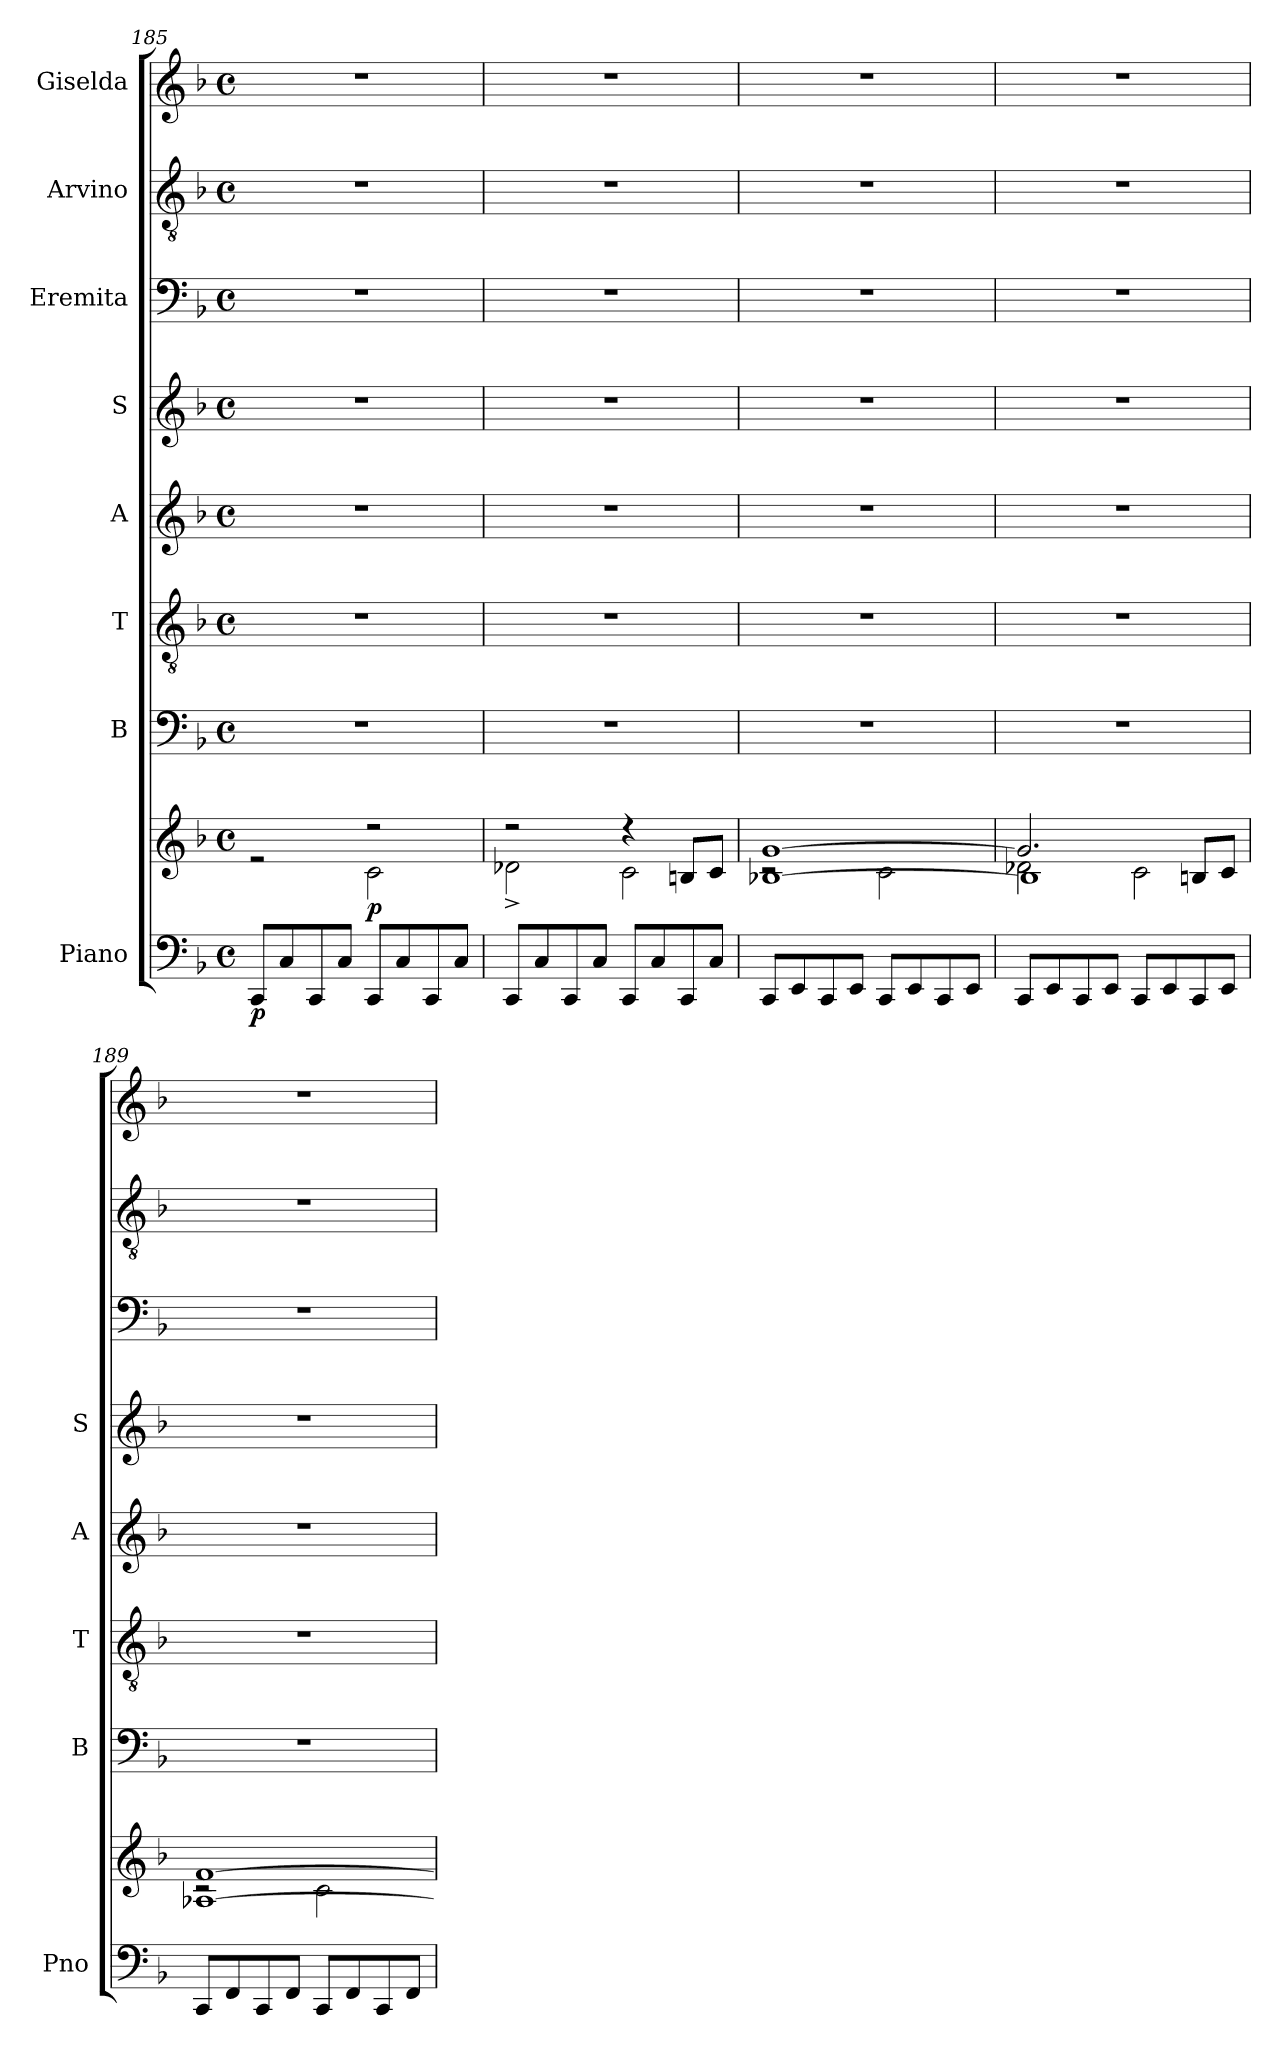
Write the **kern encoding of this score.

**kern	**kern	**dynam	**kern	**kern	**kern	**kern	**kern	**kern	**kern
*part8	*part8	*part8	*part7	*part6	*part5	*part4	*part3	*part2	*part1
*staff9	*staff8	*staff8/9	*staff7	*staff6	*staff5	*staff4	*staff3	*staff2	*staff1
*I"Piano	*	*	*I"B	*I"T	*I"A	*I"S	*I"Eremita	*I"Arvino	*I"Giselda
*I'Pno	*	*	*I'B	*I'T	*I'A	*I'S	*	*	*
!!LO:LB:g=z
*clefF4	*clefG2	*	*clefF4	*clefGv2	*clefG2	*clefG2	*clefF4	*clefGv2	*clefG2
*k[b-]	*k[b-]	*	*k[b-]	*k[b-]	*k[b-]	*k[b-]	*k[b-]	*k[b-]	*k[b-]
*M4/4	*M4/4	*	*M4/4	*M4/4	*M4/4	*M4/4	*M4/4	*M4/4	*M4/4
*met(c)	*met(c)	*	*met(c)	*met(c)	*met(c)	*met(c)	*met(c)	*met(c)	*met(c)
=185	=185	=185	=185	=185	=185	=185	=185	=185	=185
*	*^	*	*	*	*	*	*	*	*
!	!	!	!LO:DY:b=2	!	!	!	!	!	!	!
8CC/L	2re	2ryy	p	1r	1r	1r	1r	1r	1r	1r
8C/	.	.	.	.	.	.	.	.	.	.
8CC/	.	.	.	.	.	.	.	.	.	.
8C/J	.	.	.	.	.	.	.	.	.	.
!	!	!	!LO:DY:b	!	!	!	!	!	!	!
8CC/L	2r	2c\	p	.	.	.	.	.	.	.
8C/	.	.	.	.	.	.	.	.	.	.
8CC/	.	.	.	.	.	.	.	.	.	.
8C/J	.	.	.	.	.	.	.	.	.	.
=186	=186	=186	=186	=186	=186	=186	=186	=186	=186	=186
8CC/L	2r	2d-X^\	.	1r	1r	1r	1r	1r	1r	1r
8C/	.	.	.	.	.	.	.	.	.	.
8CC/	.	.	.	.	.	.	.	.	.	.
8C/J	.	.	.	.	.	.	.	.	.	.
8CC/L	4r	2c\	.	.	.	.	.	.	.	.
8C/	.	.	.	.	.	.	.	.	.	.
8CC/	8Bn/L	.	.	.	.	.	.	.	.	.
8C/J	8c/J	.	.	.	.	.	.	.	.	.
=187	=187	=187	=187	=187	=187	=187	=187	=187	=187	=187
*	*	*^	*	*	*	*	*	*	*	*
8CC/L	[1g	2rc	[1B-X	.	1r	1r	1r	1r	1r	1r	1r
8EE/	.	.	.	.	.	.	.	.	.	.	.
8CC/	.	.	.	.	.	.	.	.	.	.	.
8EE/J	.	.	.	.	.	.	.	.	.	.	.
8CC/L	.	2c\	.	.	.	.	.	.	.	.	.
8EE/	.	.	.	.	.	.	.	.	.	.	.
8CC/	.	.	.	.	.	.	.	.	.	.	.
8EE/J	.	.	.	.	.	.	.	.	.	.	.
=188	=188	=188	=188	=188	=188	=188	=188	=188	=188	=188	=188
8CC/L	2.g/]	2d-X\	1B-]	.	1r	1r	1r	1r	1r	1r	1r
8EE/	.	.	.	.	.	.	.	.	.	.	.
8CC/	.	.	.	.	.	.	.	.	.	.	.
8EE/J	.	.	.	.	.	.	.	.	.	.	.
8CC/L	.	2c\	.	.	.	.	.	.	.	.	.
8EE/	.	.	.	.	.	.	.	.	.	.	.
8CC/	8Bn/L	.	.	.	.	.	.	.	.	.	.
8EE/J	8c/J	.	.	.	.	.	.	.	.	.	.
=189	=189	=189	=189	=189	=189	=189	=189	=189	=189	=189	=189
8CC/L	[1f	2rc	[1A-X	.	1r	1r	1r	1r	1r	1r	1r
8FF/	.	.	.	.	.	.	.	.	.	.	.
8CC/	.	.	.	.	.	.	.	.	.	.	.
8FF/J	.	.	.	.	.	.	.	.	.	.	.
8CC/L	.	2c\	.	.	.	.	.	.	.	.	.
8FF/	.	.	.	.	.	.	.	.	.	.	.
8CC/	.	.	.	.	.	.	.	.	.	.	.
8FF/J	.	.	.	.	.	.	.	.	.	.	.
*	*v	*v	*v	*	*	*	*	*	*	*	*
=	=	=	=	=	=	=	=	=	=
*-	*-	*-	*-	*-	*-	*-	*-	*-	*-
